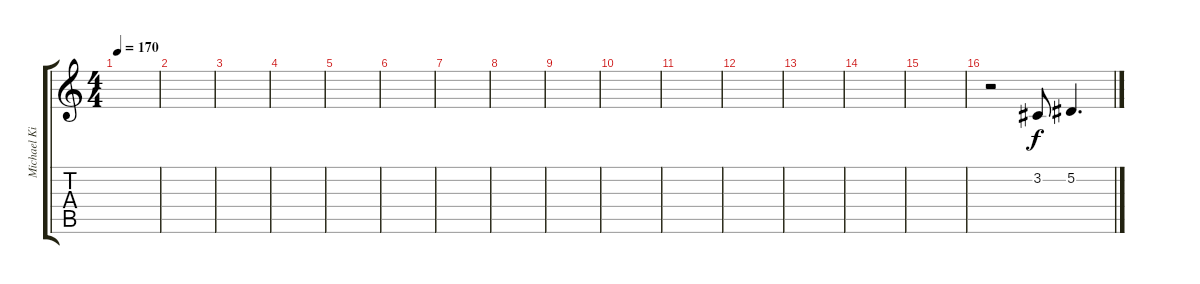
\track ("Michael Kiske" "Michael Ki") {instrument synthvoice}
\staff {score tabs}
\tuning (Eb4 Bb3 Gb3 Db3 Ab2 Eb2) {hide}
\ts (4 4)
\tempo 170
\clef g2
\ks c
|
|
|
|
|
|
|
|
|
|
|
|
|
|
|
r.2 3.2.8 5.2.4{d}
